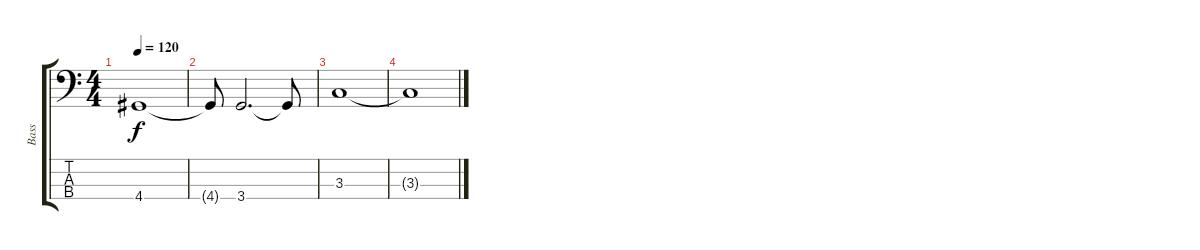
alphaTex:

\track ("Bass" "Bass") {instrument electricbassfinger}
\staff {score tabs}
\tuning (G2 D2 A1 E1) {hide}
\ts (4 4)
\tempo 120
\clef f4
\ks c
4.4.1{dy f} |
4.4{t}.8 3.4.2{d} 3.4{t}.8 |
3.3.1 |
3.3{t}.1
